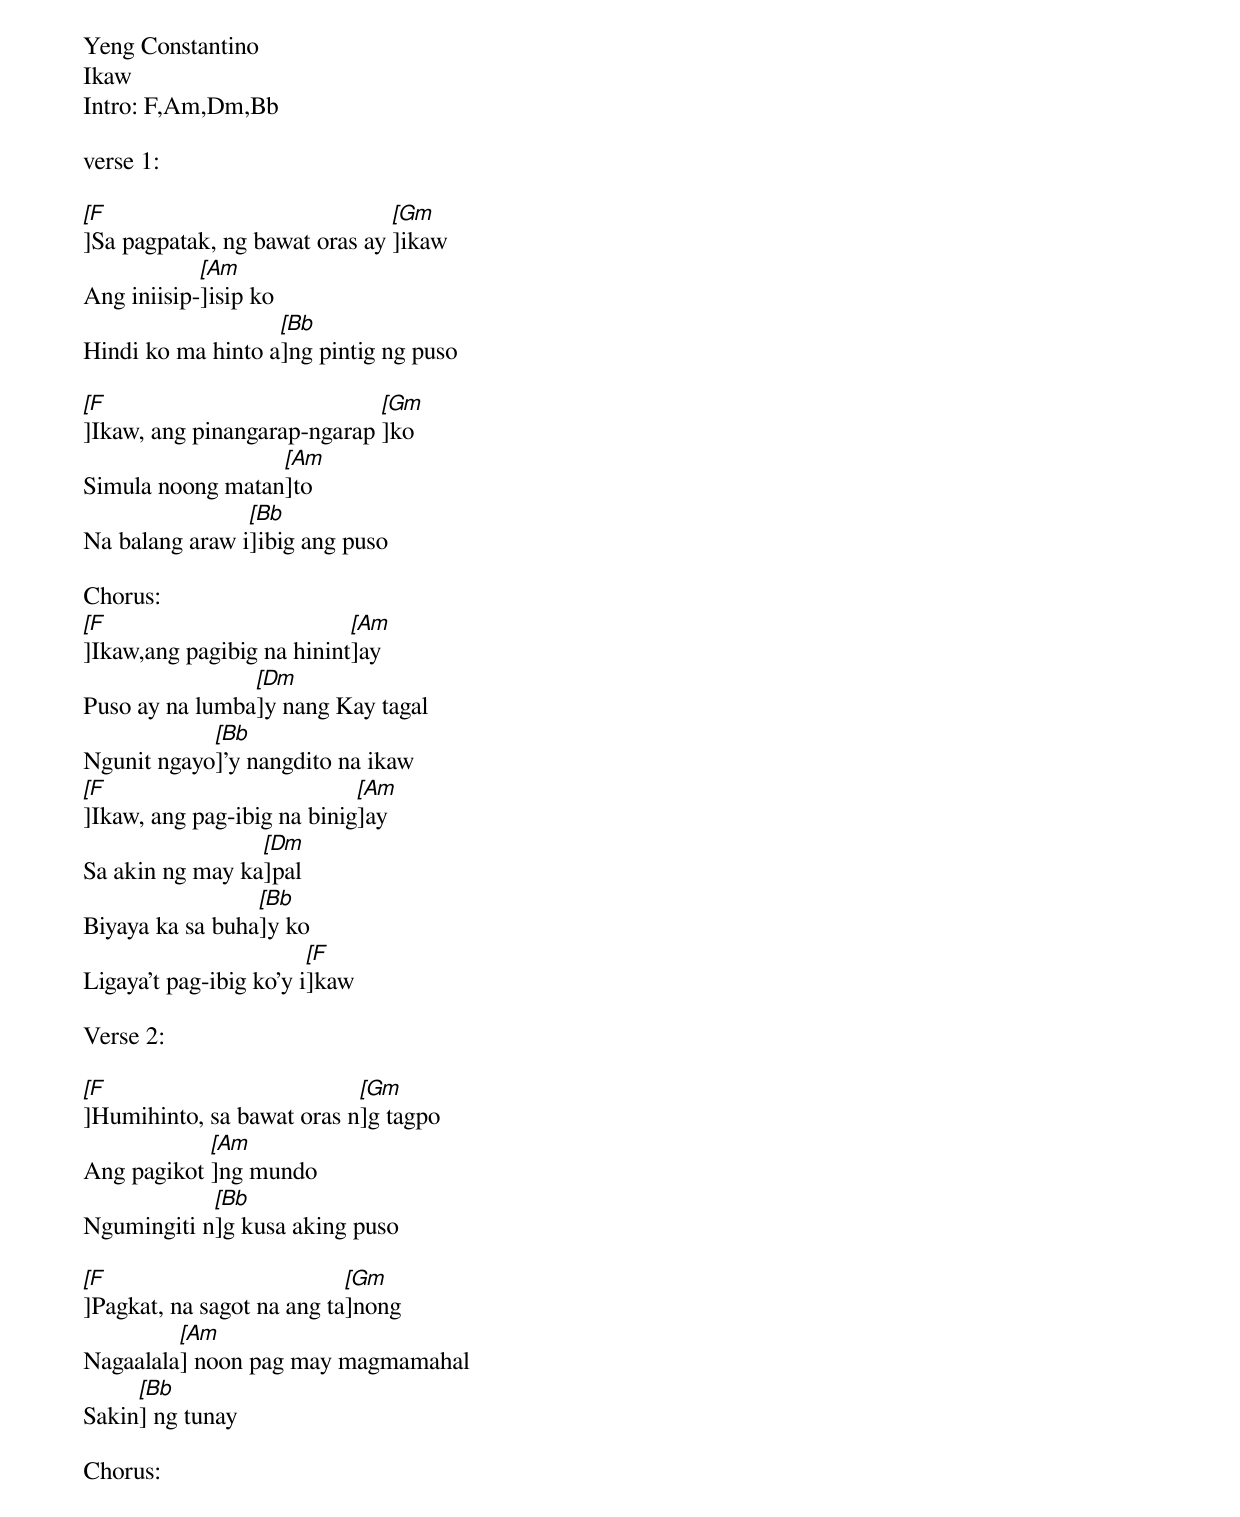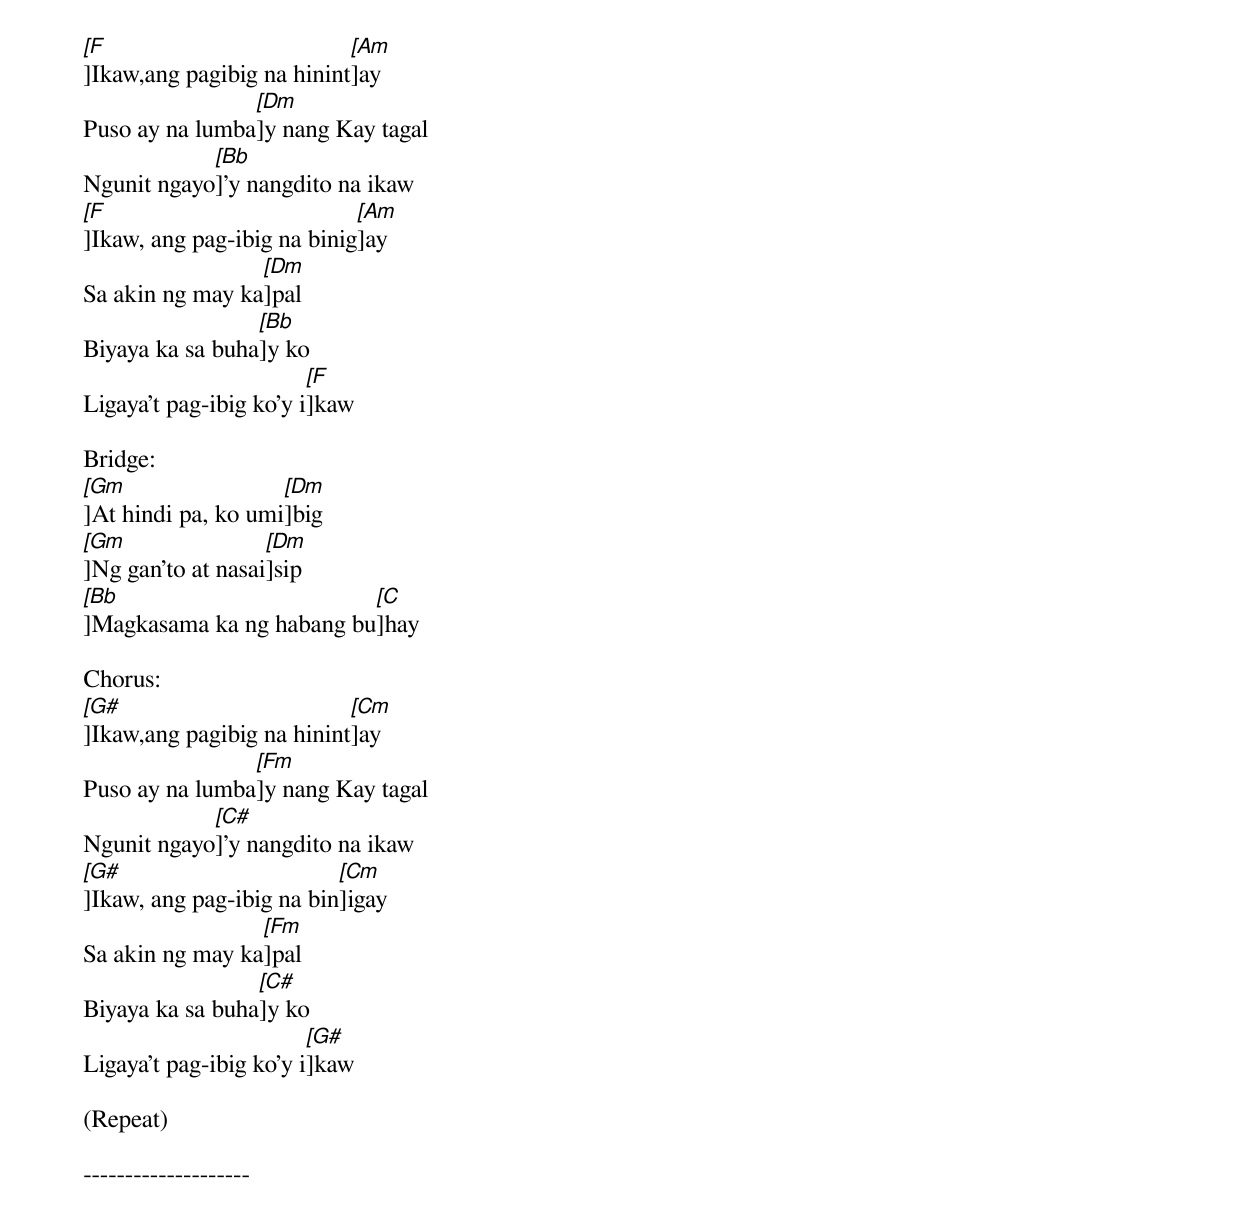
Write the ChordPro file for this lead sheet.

Yeng Constantino
Ikaw
Intro: F,Am,Dm,Bb

verse 1:

[[F]]Sa pagpatak, ng bawat oras ay [[Gm]]ikaw
Ang iniisip-[[Am]]isip ko
Hindi ko ma hinto a[[Bb]]ng pintig ng puso

[[F]]Ikaw, ang pinangarap-ngarap [[Gm]]ko
Simula noong matan[[Am]]to
Na balang araw i[[Bb]]ibig ang puso

Chorus:
[[F]]Ikaw,ang pagibig na hinint[[Am]]ay
Puso ay na lumba[[Dm]]y nang Kay tagal
Ngunit ngayo[[Bb]]'y nangdito na ikaw
[[F]]Ikaw, ang pag-ibig na binig[[Am]]ay
Sa akin ng may ka[[Dm]]pal
Biyaya ka sa buha[[Bb]]y ko
Ligaya't pag-ibig ko'y i[[F]]kaw

Verse 2:

[[F]]Humihinto, sa bawat oras n[[Gm]]g tagpo
Ang pagikot [[Am]]ng mundo
Ngumingiti n[[Bb]]g kusa aking puso

[[F]]Pagkat, na sagot na ang ta[[Gm]]nong
Nagaalala[[Am]] noon pag may magmamahal
Sakin[[Bb]] ng tunay

Chorus:
[[F]]Ikaw,ang pagibig na hinint[[Am]]ay
Puso ay na lumba[[Dm]]y nang Kay tagal
Ngunit ngayo[[Bb]]'y nangdito na ikaw
[[F]]Ikaw, ang pag-ibig na binig[[Am]]ay
Sa akin ng may ka[[Dm]]pal
Biyaya ka sa buha[[Bb]]y ko
Ligaya't pag-ibig ko'y i[[F]]kaw

Bridge:
[[Gm]]At hindi pa, ko umi[[Dm]]big
[[Gm]]Ng gan'to at nasai[[Dm]]sip
[[Bb]]Magkasama ka ng habang bu[[C]]hay

Chorus:
[[G#]]Ikaw,ang pagibig na hinint[[Cm]]ay
Puso ay na lumba[[Fm]]y nang Kay tagal
Ngunit ngayo[[C#]]'y nangdito na ikaw
[[G#]]Ikaw, ang pag-ibig na bin[[Cm]]igay
Sa akin ng may ka[[Fm]]pal
Biyaya ka sa buha[[C#]]y ko
Ligaya't pag-ibig ko'y i[[G#]]kaw

(Repeat)

--------------------
